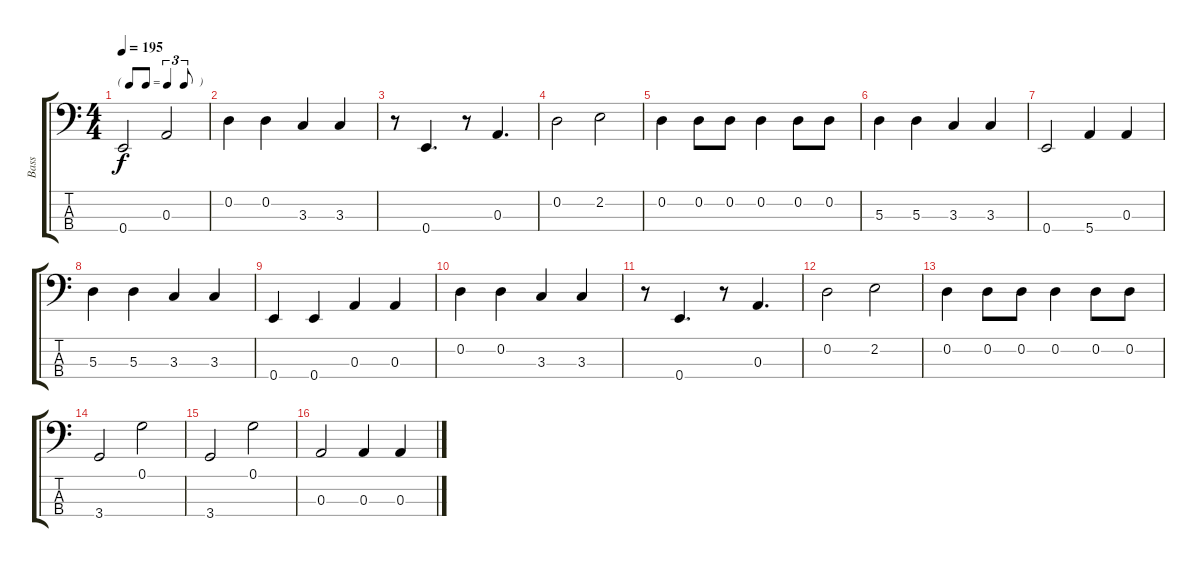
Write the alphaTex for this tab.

\track ("Bass" "Bass") {instrument acousticbass}
\staff {score tabs}
\tuning (G2 D2 A1 E1) {hide}
\ts (4 4)
\tf triplet8th
\tempo 195
\clef f4
\ks c
0.4.2{dy f} 0.3.2 |
0.2.4 0.2.4 3.3.4 3.3.4 |
r.8 0.4.4{d} r.8 0.3.4{d} |
0.2.2 2.2.2 |
0.2.4 0.2.8 0.2.8 0.2.4 0.2.8 0.2.8 |
5.3.4 5.3.4 3.3.4 3.3.4 |
0.4.2 5.4.4 0.3.4 |
5.3.4 5.3.4 3.3.4 3.3.4 |
0.4.4 0.4.4 0.3.4 0.3.4 |
0.2.4 0.2.4 3.3.4 3.3.4 |
r.8 0.4.4{d} r.8 0.3.4{d} |
0.2.2 2.2.2 |
0.2.4 0.2.8 0.2.8 0.2.4 0.2.8 0.2.8 |
3.4.2 0.1.2 |
3.4.2 0.1.2 |
0.3.2 0.3.4 0.3.4
